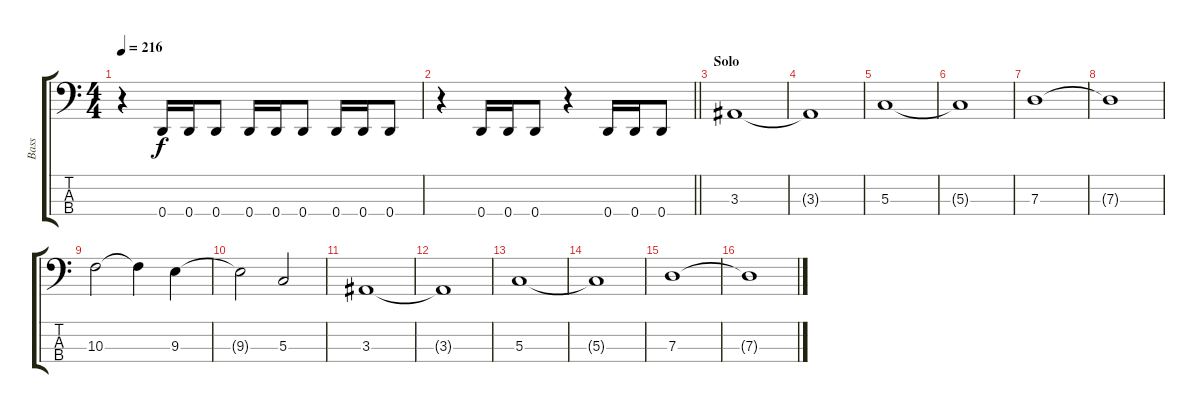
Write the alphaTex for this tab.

\track ("Bass" "Bass") {instrument electricbasspick}
\staff {score tabs}
\tuning (F2 C2 G1 D1) {hide}
\ts (4 4)
\tempo 216
\clef f4
\ks c
r.4{dy f} 0.4.16 0.4.16 0.4.8 0.4.16 0.4.16 0.4.8 0.4.16 0.4.16 0.4.8 |
\barLineRight lightlight
r.4 0.4.16 0.4.16 0.4.8 r.4 0.4.16 0.4.16 0.4.8 |
\section ("" "Solo")
3.3.1 |
3.3{t}.1 |
5.3.1 |
5.3{t}.1 |
7.3.1 |
7.3{t}.1 |
10.3.2 10.3{t}.4 9.3.4 |
9.3{t}.2 5.3.2 |
3.3.1 |
3.3{t}.1 |
5.3.1 |
5.3{t}.1 |
7.3.1 |
7.3{t}.1
